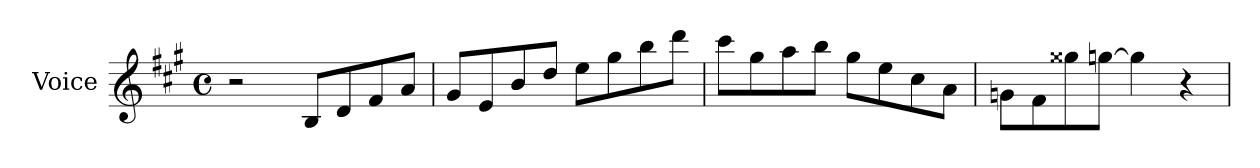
**kern
*part1
*staff1
*I"Voice
*I'Voice
*clefG2
*k[f#c#g#]
*M4/4
*met(c)
=1
2rcc
8B/L
8d/
8f#/
8a/J
=2
8g#/L
8e/
8b/
8dd/J
8ee\L
8gg#\
8bb\
8ddd\J
=3
8ccc#\L
8gg#\
8aa\
8bb\J
8gg#\L
8ee\
8cc#\
8a\J
=4
8gn\L
8f#\
8gg##X\
[>8ggn\J
4gg\]
4r
=
*-
